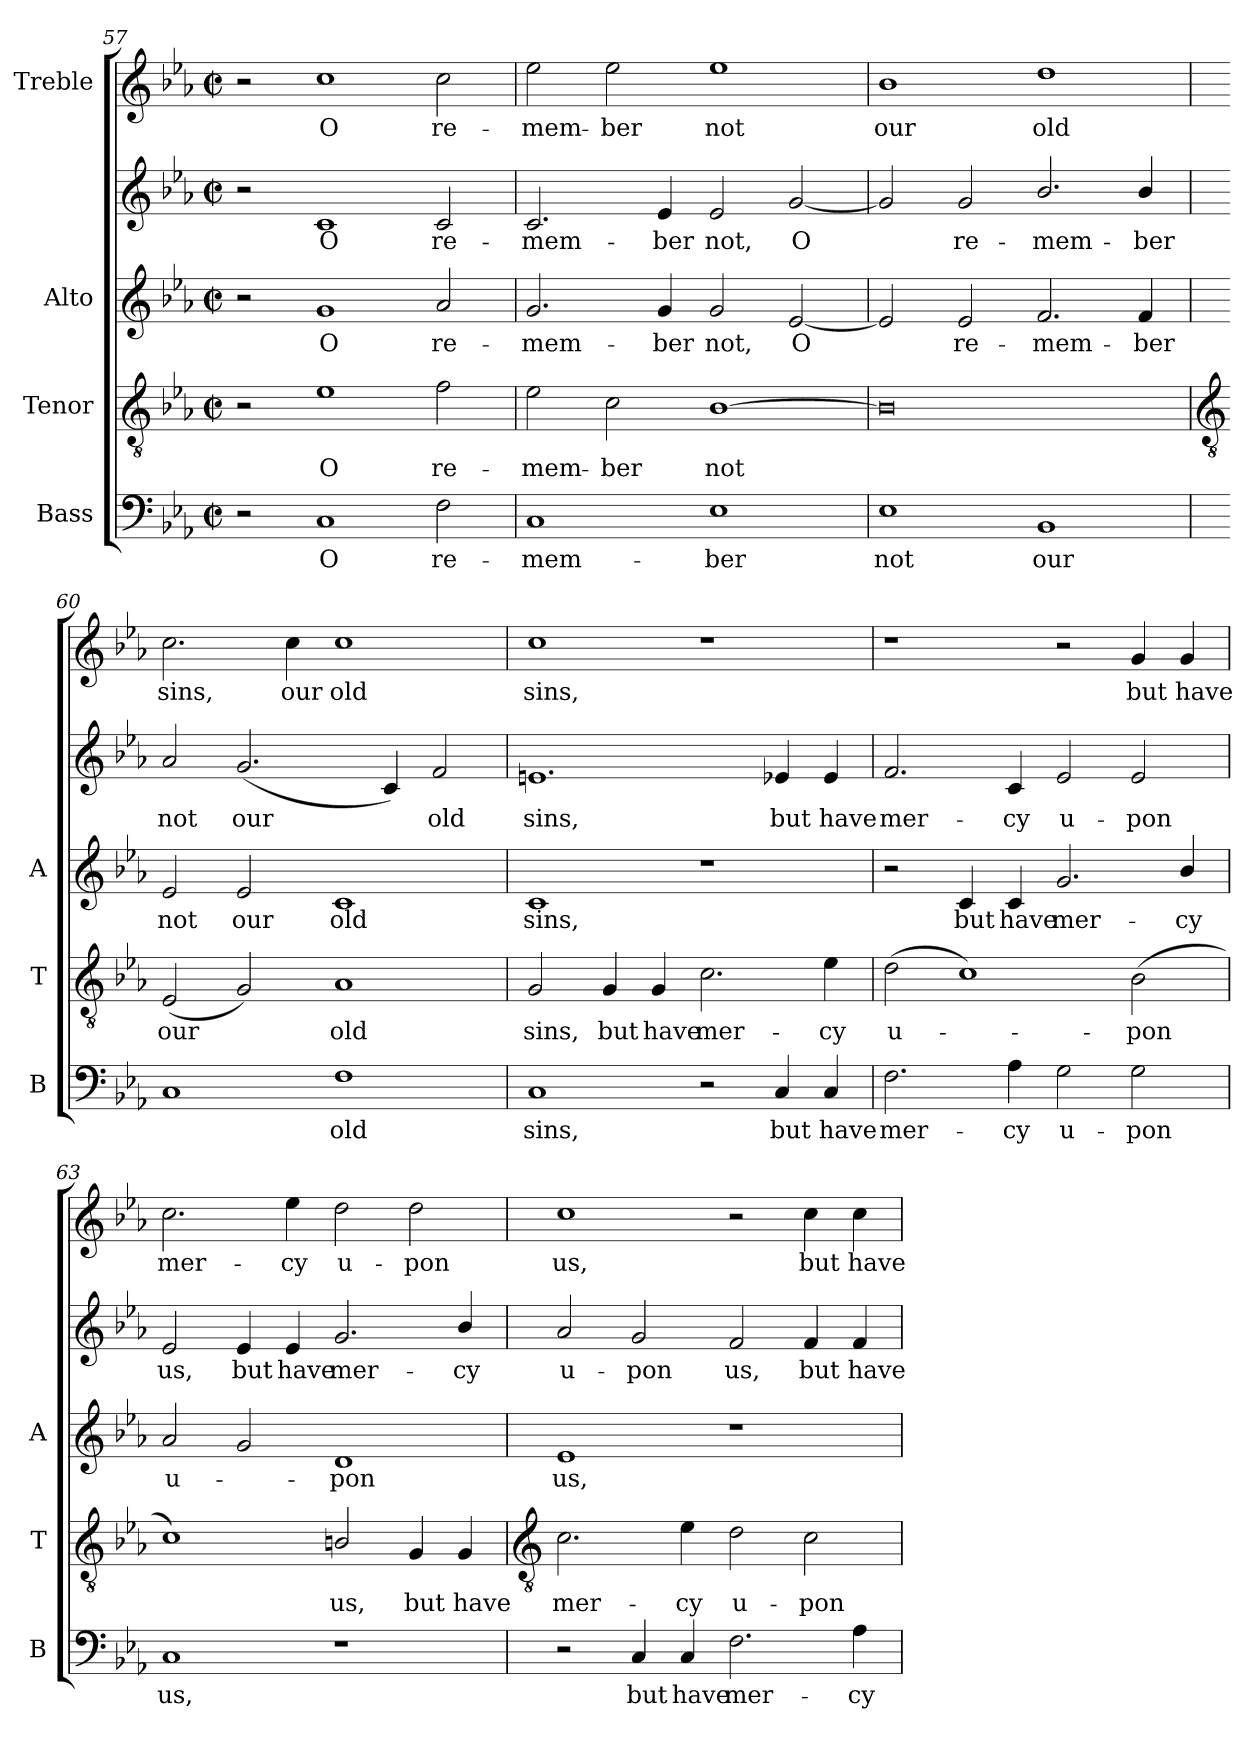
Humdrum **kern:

**kern	**text	**kern	**text	**kern	**text	**kern	**text	**kern	**text
*part4	*part4	*part3	*part3	*part2	*part2	*part2	*part2	*part1	*part1
*staff5	*staff5	*staff4	*staff4	*staff3	*staff3	*staff2	*staff2	*staff1	*staff1
*I"Bass	*	*I"Tenor	*	*I"Alto	*	*	*	*I"Treble	*
*I'B	*	*I'T	*	*I'A	*	*	*	*	*
*clefF4	*	*clefGv2	*	*clefG2	*	*clefG2	*	*clefG2	*
*k[b-e-a-]	*	*k[b-e-a-]	*	*k[b-e-a-]	*	*k[b-e-a-]	*	*k[b-e-a-]	*
*E-:	*	*E-:	*	*E-:	*	*E-:	*	*E-:	*
*M4/2	*	*M4/2	*	*M4/2	*	*M4/2	*	*M4/2	*
*met(c|)	*	*met(c|)	*	*met(c|)	*	*met(c|)	*	*met(c|)	*
=57	=57	=57	=57	=57	=57	=57	=57	=57	=57
2r	.	2r	.	2r	.	2r	.	2r	.
!	!LO:LY:b	!	!LO:LY:b	!	!LO:LY:b	!	!LO:LY:b	!	!LO:LY:b
1C	O	1e-	O	1g	-O	1c	O	1cc	O
!	!LO:LY:b	!	!LO:LY:b	!	!LO:LY:b	!	!LO:LY:b	!	!LO:LY:b
2F	re-	2f	re-	2a-	re-	2c	re-	2cc	re-
=58	=58	=58	=58	=58	=58	=58	=58	=58	=58
!	!LO:LY:b	!	!LO:LY:b	!	!LO:LY:b	!	!LO:LY:b	!	!LO:LY:b
1C	-mem-	2e-	-mem-	2.g	mem-	2.c	-mem-	2ee-	-mem-
!	!	!	!LO:LY:b	!	!	!	!	!	!LO:LY:b
.	.	2c\	-ber	.	.	.	.	2ee-	-ber
!	!	!	!	!	!LO:LY:b	!	!LO:LY:b	!	!
.	.	.	.	4g	-ber	4e-	-ber	.	.
!	!LO:LY:b	!	!LO:LY:b	!	!LO:LY:b	!	!LO:LY:b	!	!LO:LY:b
1E-/	-ber	[1B-	not	2g	not,	2e-	not,	1ee-	not
!	!	!	!	!	!LO:LY:b	!	!LO:LY:b	!	!
.	.	.	.	[2e-	O	[2g	O	.	.
=59	=59	=59	=59	=59	=59	=59	=59	=59	=59
!	!LO:LY:b	!	!	!	!	!	!	!	!LO:LY:b
1E-/	not	0B-]	.	2e-]	.	2g]	.	1b-	our
!	!	!	!	!	!LO:LY:b	!	!LO:LY:b	!	!
.	.	.	.	2e-	re-	2g	re-	.	.
!	!LO:LY:b	!	!	!	!LO:LY:b	!	!LO:LY:b	!	!LO:LY:b
1BB-	our	.	.	2.f	-mem-	2.b-/	-mem-	1dd	old
!	!	!	!	!	!LO:LY:b	!	!LO:LY:b	!	!
.	.	.	.	4f	-ber	4b-/	-ber	.	.
!!LO:LB:g=z
=60	=60	=60	=60	=60	=60	=60	=60	=60	=60
*	*	*clefGv2	*	*	*	*	*	*	*
!	!	!	!LO:LY:b	!	!LO:LY:b	!	!LO:LY:b	!	!LO:LY:b
1C	.	(<2E-	our	2e-	not	2a-	not	2.cc\	sins,
!	!	!	!	!	!LO:LY:b	!	!LO:LY:b	!	!
.	.	2G)	.	2e-	our	(<2.g	our	.	.
!	!	!	!	!	!	!	!	!	!LO:LY:b
.	.	.	.	.	.	.	.	4cc\	our
!	!LO:LY:b	!	!LO:LY:b	!	!LO:LY:b	!	!	!	!LO:LY:b
1F	old	1A-	old	1c	old	.	.	1cc/	old
.	.	.	.	.	.	4c)	.	.	.
!	!	!	!	!	!	!	!LO:LY:b	!	!
.	.	.	.	.	.	2f	old	.	.
=61	=61	=61	=61	=61	=61	=61	=61	=61	=61
!	!LO:LY:b	!	!LO:LY:b	!	!LO:LY:b	!	!LO:LY:b	!	!LO:LY:b
1C	sins,	2G	sins,	1c	sins,	1.en	sins,	1cc/	sins,
!	!	!	!LO:LY:b	!	!	!	!	!	!
.	.	4G	but	.	.	.	.	.	.
!	!	!	!LO:LY:b	!	!	!	!	!	!
.	.	4G	have	.	.	.	.	.	.
!	!	!	!LO:LY:b	!	!	!	!	!	!
2r	.	2.c	mer-	1r	.	.	.	1r	.
!	!LO:LY:b	!	!	!	!	!	!LO:LY:b	!	!
4C	but	.	.	.	.	4e-X	but	.	.
!	!LO:LY:b	!	!LO:LY:b	!	!	!	!LO:LY:b	!	!
4C	have	4e-	-cy	.	.	4e-	have	.	.
=62	=62	=62	=62	=62	=62	=62	=62	=62	=62
!	!LO:LY:b	!	!LO:LY:b	!	!	!	!LO:LY:b	!	!
2.F	mer-	(>2d	u-	2r	.	2.f	mer-	1r	.
!	!	!	!	!	!LO:LY:b	!	!	!	!
.	.	1c/)	.	4c	but	.	.	.	.
!	!LO:LY:b	!	!	!	!LO:LY:b	!	!LO:LY:b	!	!
4A-	-cy	.	.	4c	have	4c	-cy	.	.
!	!LO:LY:b	!	!	!	!LO:LY:b	!	!LO:LY:b	!	!
2G	u-	.	.	2.g	mer-	2e-	u-	2r	.
!	!LO:LY:b	!	!LO:LY:b	!	!	!	!LO:LY:b	!	!LO:LY:b
2G	-pon	(>2B-	pon	.	.	2e-	-pon	4g	but
!	!	!	!	!	!LO:LY:b	!	!	!	!LO:LY:b
.	.	.	.	4b-/	-cy	.	.	4g	have
=63	=63	=63	=63	=63	=63	=63	=63	=63	=63
!	!LO:LY:b	!	!	!	!LO:LY:b	!	!LO:LY:b	!	!LO:LY:b
1C	us,	1c/)	.	2a-	u-	2e-	us,	2.cc	mer-
!	!	!	!	!	!	!	!LO:LY:b	!	!
.	.	.	.	2g	.	4e-	but	.	.
!	!	!	!	!	!	!	!LO:LY:b	!	!LO:LY:b
.	.	.	.	.	.	4e-	have	4ee-	-cy
!	!	!	!LO:LY:b	!	!LO:LY:b	!	!LO:LY:b	!	!LO:LY:b
1r	.	2Bn/	us,	1d	pon	2.g	mer-	2dd	u-
!	!	!	!LO:LY:b	!	!	!	!	!	!LO:LY:b
.	.	4G	but	.	.	.	.	2dd	-pon
!	!	!	!LO:LY:b	!	!	!	!LO:LY:b	!	!
.	.	4G	have	.	.	4b-/	-cy	.	.
!!LO:LB:g=z
=64	=64	=64	=64	=64	=64	=64	=64	=64	=64
*	*	*clefGv2	*	*	*	*	*	*	*
!	!	!	!LO:LY:b	!	!LO:LY:b	!	!LO:LY:b	!	!LO:LY:b
2r	.	2.c	mer-	1e-	us,	2a-	u-	1cc	us,
!	!LO:LY:b	!	!	!	!	!	!LO:LY:b	!	!
4C	but	.	.	.	.	2g	-pon	.	.
!	!LO:LY:b	!	!LO:LY:b	!	!	!	!	!	!
4C	have	4e-	-cy	.	.	.	.	.	.
!	!LO:LY:b	!	!LO:LY:b	!	!	!	!LO:LY:b	!	!
2.F	mer-	2d	u-	1r	.	2f	us,	2r	.
!	!	!	!LO:LY:b	!	!	!	!LO:LY:b	!	!LO:LY:b
.	.	2c\	-pon	.	.	4f	but	4cc	but
!	!LO:LY:b	!	!	!	!	!	!LO:LY:b	!	!LO:LY:b
4A-	-cy	.	.	.	.	4f	have	4cc	have
=	=	=	=	=	=	=	=	=	=
*-	*-	*-	*-	*-	*-	*-	*-	*-	*-
